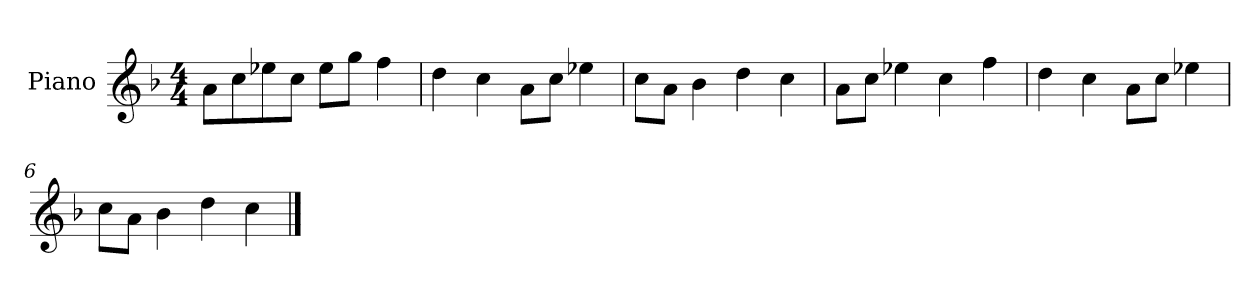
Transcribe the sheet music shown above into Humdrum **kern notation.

**kern
*part1
*staff1
*I"Piano
*I'P-no
*clefG2
*k[b-]
*M4/4
*MM90
=1
8a\L
8cc\
8ee-X\
8cc\J
8ee-\L
8gg\J
4ff\
=2
4dd\
4cc\
8a\L
8cc\J
4ee-X\
=3
8cc\L
8a\J
4b-\
4dd\
4cc\
=4
8a\L
8cc\J
4ee-X\
4cc\
4ff\
=5
4dd\
4cc\
8a\L
8cc\J
4ee-X\
=6
8cc\L
8a\J
4b-\
4dd\
4cc\
==
*-
